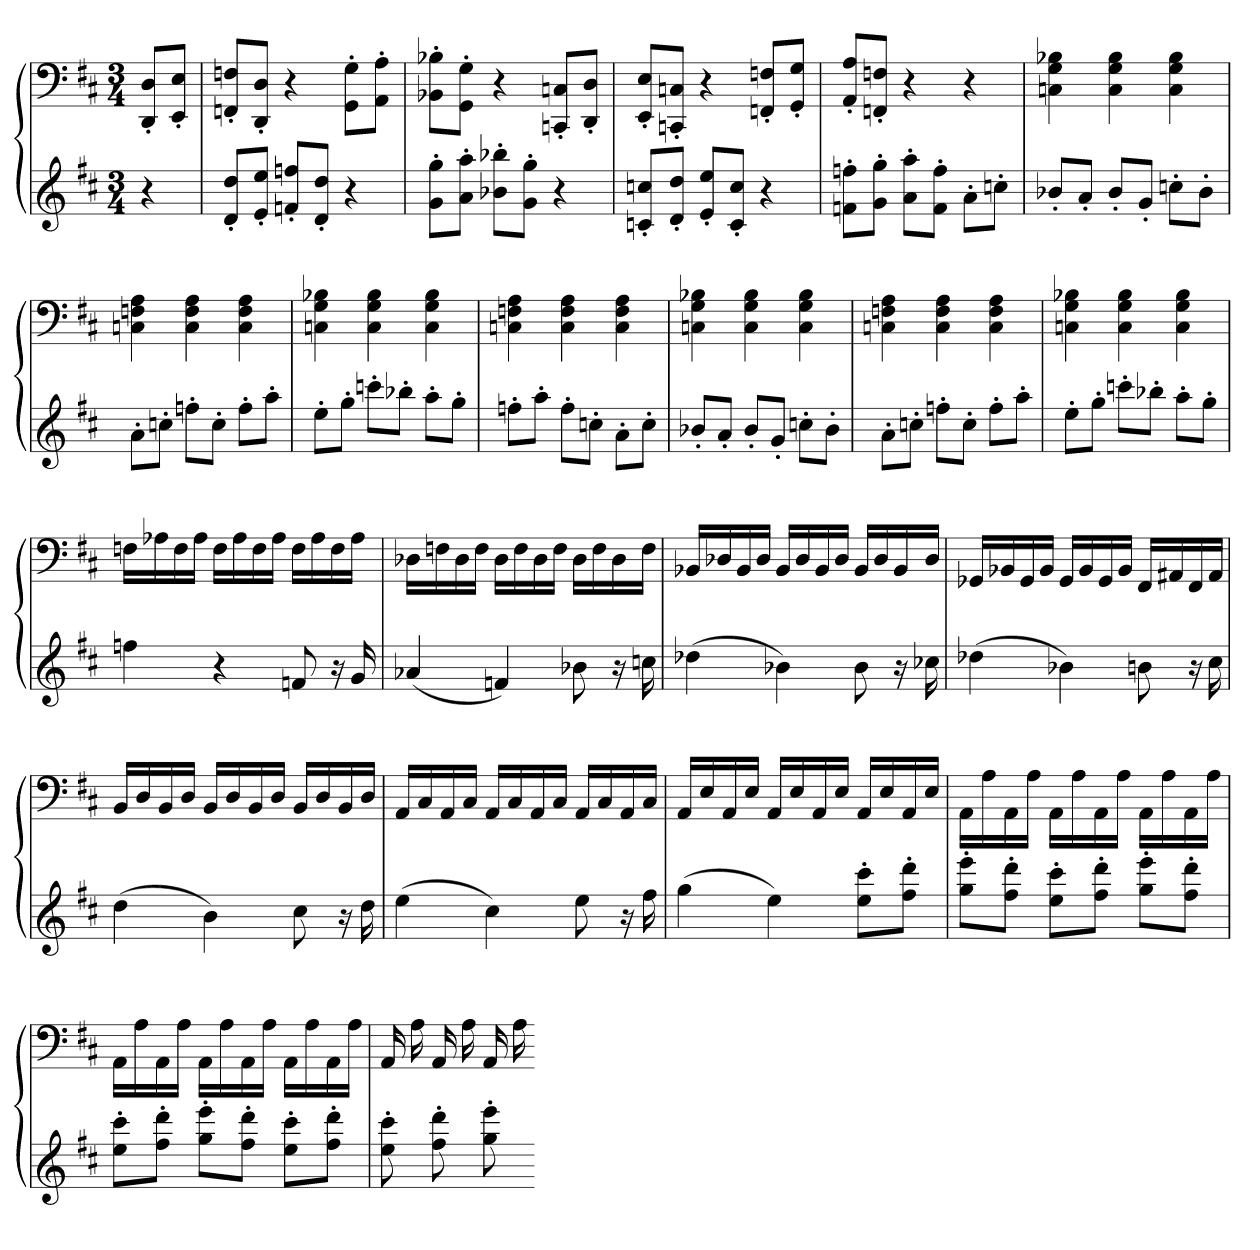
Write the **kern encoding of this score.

**kern	**kern
*part1	*part1
*staff2	*staff1
*clefG2	*clefF4
*k[f#c#]	*k[f#c#]
*D:	*D:
*M3/4	*M3/4
=	=
4r	8DD' 8D'L
.	8EE' 8E'J
=	=
8d' 8dd'L	8FFn' 8Fn'L
8e' 8ee'J	8DD' 8D'J
8fn' 8ffn'L	4r
8d' 8dd'J	.
4r	8GG' 8G'L
.	8AA' 8A'J
=	=
8g' 8gg'L	8BB-X' 8B-X'L
8a' 8aa'J	8GG' 8G'J
8b-X' 8bb-X'L	4r
8g' 8gg'J	.
4r	8CCn' 8Cn'L
.	8DD' 8D'J
=	=
8cn' 8ccn'L	8EE' 8E'L
8d' 8dd'J	8CCn' 8Cn'J
8e' 8ee'L	4r
8c' 8cc'J	.
4r	8FFn' 8Fn'L
.	8GG' 8G'J
=	=
8fn' 8ffn'L	8AA' 8A'L
8g' 8gg'J	8FFn' 8Fn'J
8a' 8aa'L	4r
8f' 8ff'J	.
8a'L	4r
8ccn'J	.
=	=
8b-X'L	4Cn 4G 4B-X
8a'J	.
8b-'L	4C 4G 4B-
8g'J	.
8ccn'L	4C 4G 4B-
8b-'J	.
=	=
8a'L	4Cn 4Fn 4A
8ccn'J	.
8ffn'L	4C 4F 4A
8cc'J	.
8ff'L	4C 4F 4A
8aa'J	.
=	=
8ee'L	4Cn 4G 4B-X
8gg'J	.
8cccn'L	4C 4G 4B-
8bb-X'J	.
8aa'L	4C 4G 4B-
8gg'J	.
=	=
8ffn'L	4Cn 4Fn 4A
8aa'J	.
8ff'L	4C 4F 4A
8ccn'J	.
8a'L	4C 4F 4A
8cc'J	.
=	=
8b-X'L	4Cn 4G 4B-X
8a'J	.
8b-'L	4C 4G 4B-
8g'J	.
8ccn'L	4C 4G 4B-
8b-'J	.
=	=
8a'L	4Cn 4Fn 4A
8ccn'J	.
8ffn'L	4C 4F 4A
8cc'J	.
8ff'L	4C 4F 4A
8aa'J	.
=	=
8ee'L	4Cn 4G 4B-X
8gg'J	.
8cccn'L	4C 4G 4B-
8bb-X'J	.
8aa'L	4C 4G 4B-
8gg'J	.
=	=
4ffn	16FnLL
.	16A-X
.	16F
.	16A-JJ
4r	16FLL
.	16A-
.	16F
.	16A-JJ
8fn	16FLL
.	16A-
16r	16F
16g	16A-JJ
=	=
(4a-X	16D-XLL
.	16Fn
.	16D-
.	16FJJ
4fn)	16D-LL
.	16F
.	16D-
.	16FJJ
8b-X	16D-LL
.	16F
16r	16D-
16ccn	16FJJ
=	=
(4dd-X	16BB-XLL
.	16D-X
.	16BB-
.	16D-JJ
4b-X)	16BB-LL
.	16D-
.	16BB-
.	16D-JJ
8b-	16BB-LL
.	16D-
16r	16BB-
16cc-X	16D-JJ
=	=
(4dd-X	16GG-XLL
.	16BB-X
.	16GG-
.	16BB-JJ
4b-X)	16GG-LL
.	16BB-
.	16GG-
.	16BB-JJ
8bn	16FF#LL
.	16AA#X
16r	16FF#
16cc#	16AA#JJ
=	=
(4dd	16BBLL
.	16D
.	16BB
.	16DJJ
4b)	16BBLL
.	16D
.	16BB
.	16DJJ
8cc#	16BBLL
.	16D
16r	16BB
16dd	16DJJ
=	=
(4ee	16AALL
.	16C#
.	16AA
.	16C#JJ
4cc#)	16AALL
.	16C#
.	16AA
.	16C#JJ
8ee	16AALL
.	16C#
16r	16AA
16ff#	16C#JJ
=	=
(4gg	16AALL
.	16E
.	16AA
.	16EJJ
4ee)	16AALL
.	16E
.	16AA
.	16EJJ
8ee' 8ccc#'L	16AALL
.	16E
8ff#' 8ddd'J	16AA
.	16EJJ
=	=
8gg' 8eee'L	16AALL
.	16A
8ff#' 8ddd'J	16AA
.	16AJJ
8ee' 8ccc#'L	16AALL
.	16A
8ff#' 8ddd'J	16AA
.	16AJJ
8gg' 8eee'L	16AALL
.	16A
8ff#' 8ddd'J	16AA
.	16AJJ
=	=
8ee' 8ccc#'L	16AALL
.	16A
8ff#' 8ddd'J	16AA
.	16AJJ
8gg' 8eee'L	16AALL
.	16A
8ff#' 8ddd'J	16AA
.	16AJJ
8ee' 8ccc#'L	16AALL
.	16A
8ff#' 8ddd'J	16AA
.	16AJJ
=	=
8ee' 8ccc#'	16AA
.	16A
8ff#' 8ddd'	16AA
.	16A
8gg' 8eee'	16AA
.	16A
=-	=-
*-	*-
